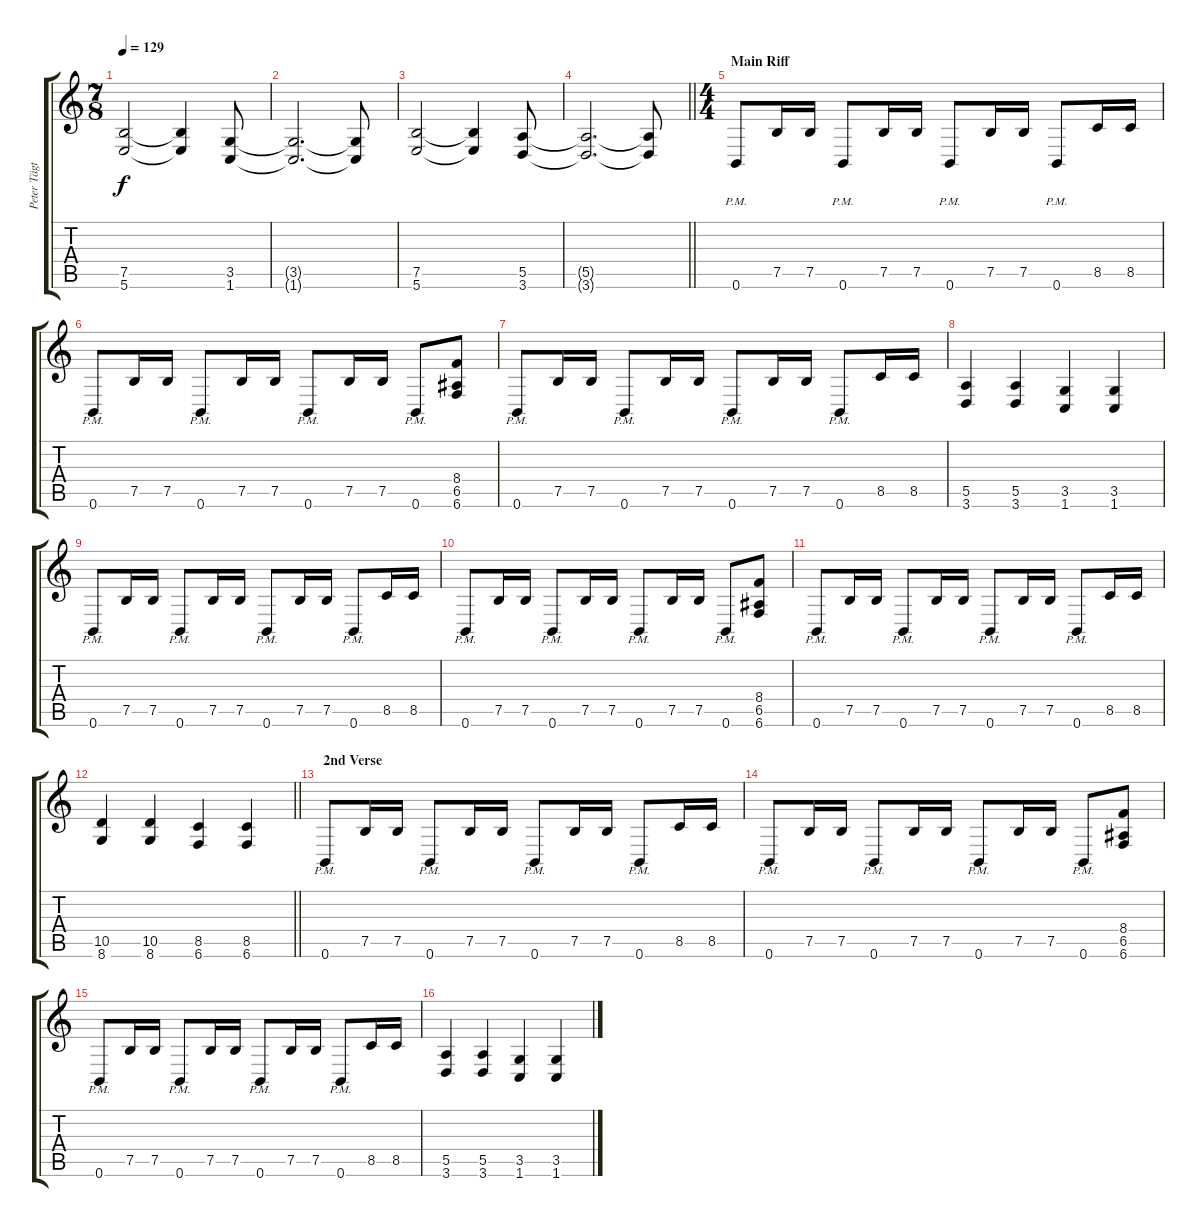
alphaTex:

\track ("Peter Tägtgren " "Peter Tägt") {instrument distortionguitar}
\staff {score tabs}
\tuning (B3 Gb3 D3 A2 E2 B1) {hide}
\ts (7 8)
\tempo 129
\clef g2
\ks c
(7.5 5.6).2{dy f} (7.5{t} 5.6{t}).4 (3.5 1.6).8 |
(3.5{t} 1.6{t}).2{d} (3.5{t} 1.6{t}).8 |
(7.5 5.6).2 (7.5{t} 5.6{t}).4 (5.5 3.6).8 |
\barLineRight lightlight
(5.5{t} 3.6{t}).2{d} (5.5{t} 3.6{t}).8 |
\ts (4 4)
\section ("" "Main Riff")
0.6{pm}.8 7.5.16 7.5.16 0.6{pm}.8 7.5.16 7.5.16 0.6{pm}.8 7.5.16 7.5.16 0.6{pm}.8 8.5.16 8.5.16 |
0.6{pm}.8 7.5.16 7.5.16 0.6{pm}.8 7.5.16 7.5.16 0.6{pm}.8 7.5.16 7.5.16 0.6{pm}.8 (8.4 6.5 6.6).8 |
0.6{pm}.8 7.5.16 7.5.16 0.6{pm}.8 7.5.16 7.5.16 0.6{pm}.8 7.5.16 7.5.16 0.6{pm}.8 8.5.16 8.5.16 |
(5.5 3.6).4 (5.5 3.6).4 (3.5 1.6).4 (3.5 1.6).4 |
0.6{pm}.8 7.5.16 7.5.16 0.6{pm}.8 7.5.16 7.5.16 0.6{pm}.8 7.5.16 7.5.16 0.6{pm}.8 8.5.16 8.5.16 |
0.6{pm}.8 7.5.16 7.5.16 0.6{pm}.8 7.5.16 7.5.16 0.6{pm}.8 7.5.16 7.5.16 0.6{pm}.8 (8.4 6.5 6.6).8 |
0.6{pm}.8 7.5.16 7.5.16 0.6{pm}.8 7.5.16 7.5.16 0.6{pm}.8 7.5.16 7.5.16 0.6{pm}.8 8.5.16 8.5.16 |
\barLineRight lightlight
(10.5 8.6).4 (10.5 8.6).4 (8.5 6.6).4 (8.5 6.6).4 |
\section ("" " 2nd Verse")
0.6{pm}.8 7.5.16 7.5.16 0.6{pm}.8 7.5.16 7.5.16 0.6{pm}.8 7.5.16 7.5.16 0.6{pm}.8 8.5.16 8.5.16 |
0.6{pm}.8 7.5.16 7.5.16 0.6{pm}.8 7.5.16 7.5.16 0.6{pm}.8 7.5.16 7.5.16 0.6{pm}.8 (8.4 6.5 6.6).8 |
0.6{pm}.8 7.5.16 7.5.16 0.6{pm}.8 7.5.16 7.5.16 0.6{pm}.8 7.5.16 7.5.16 0.6{pm}.8 8.5.16 8.5.16 |
(5.5 3.6).4 (5.5 3.6).4 (3.5 1.6).4 (3.5 1.6).4
